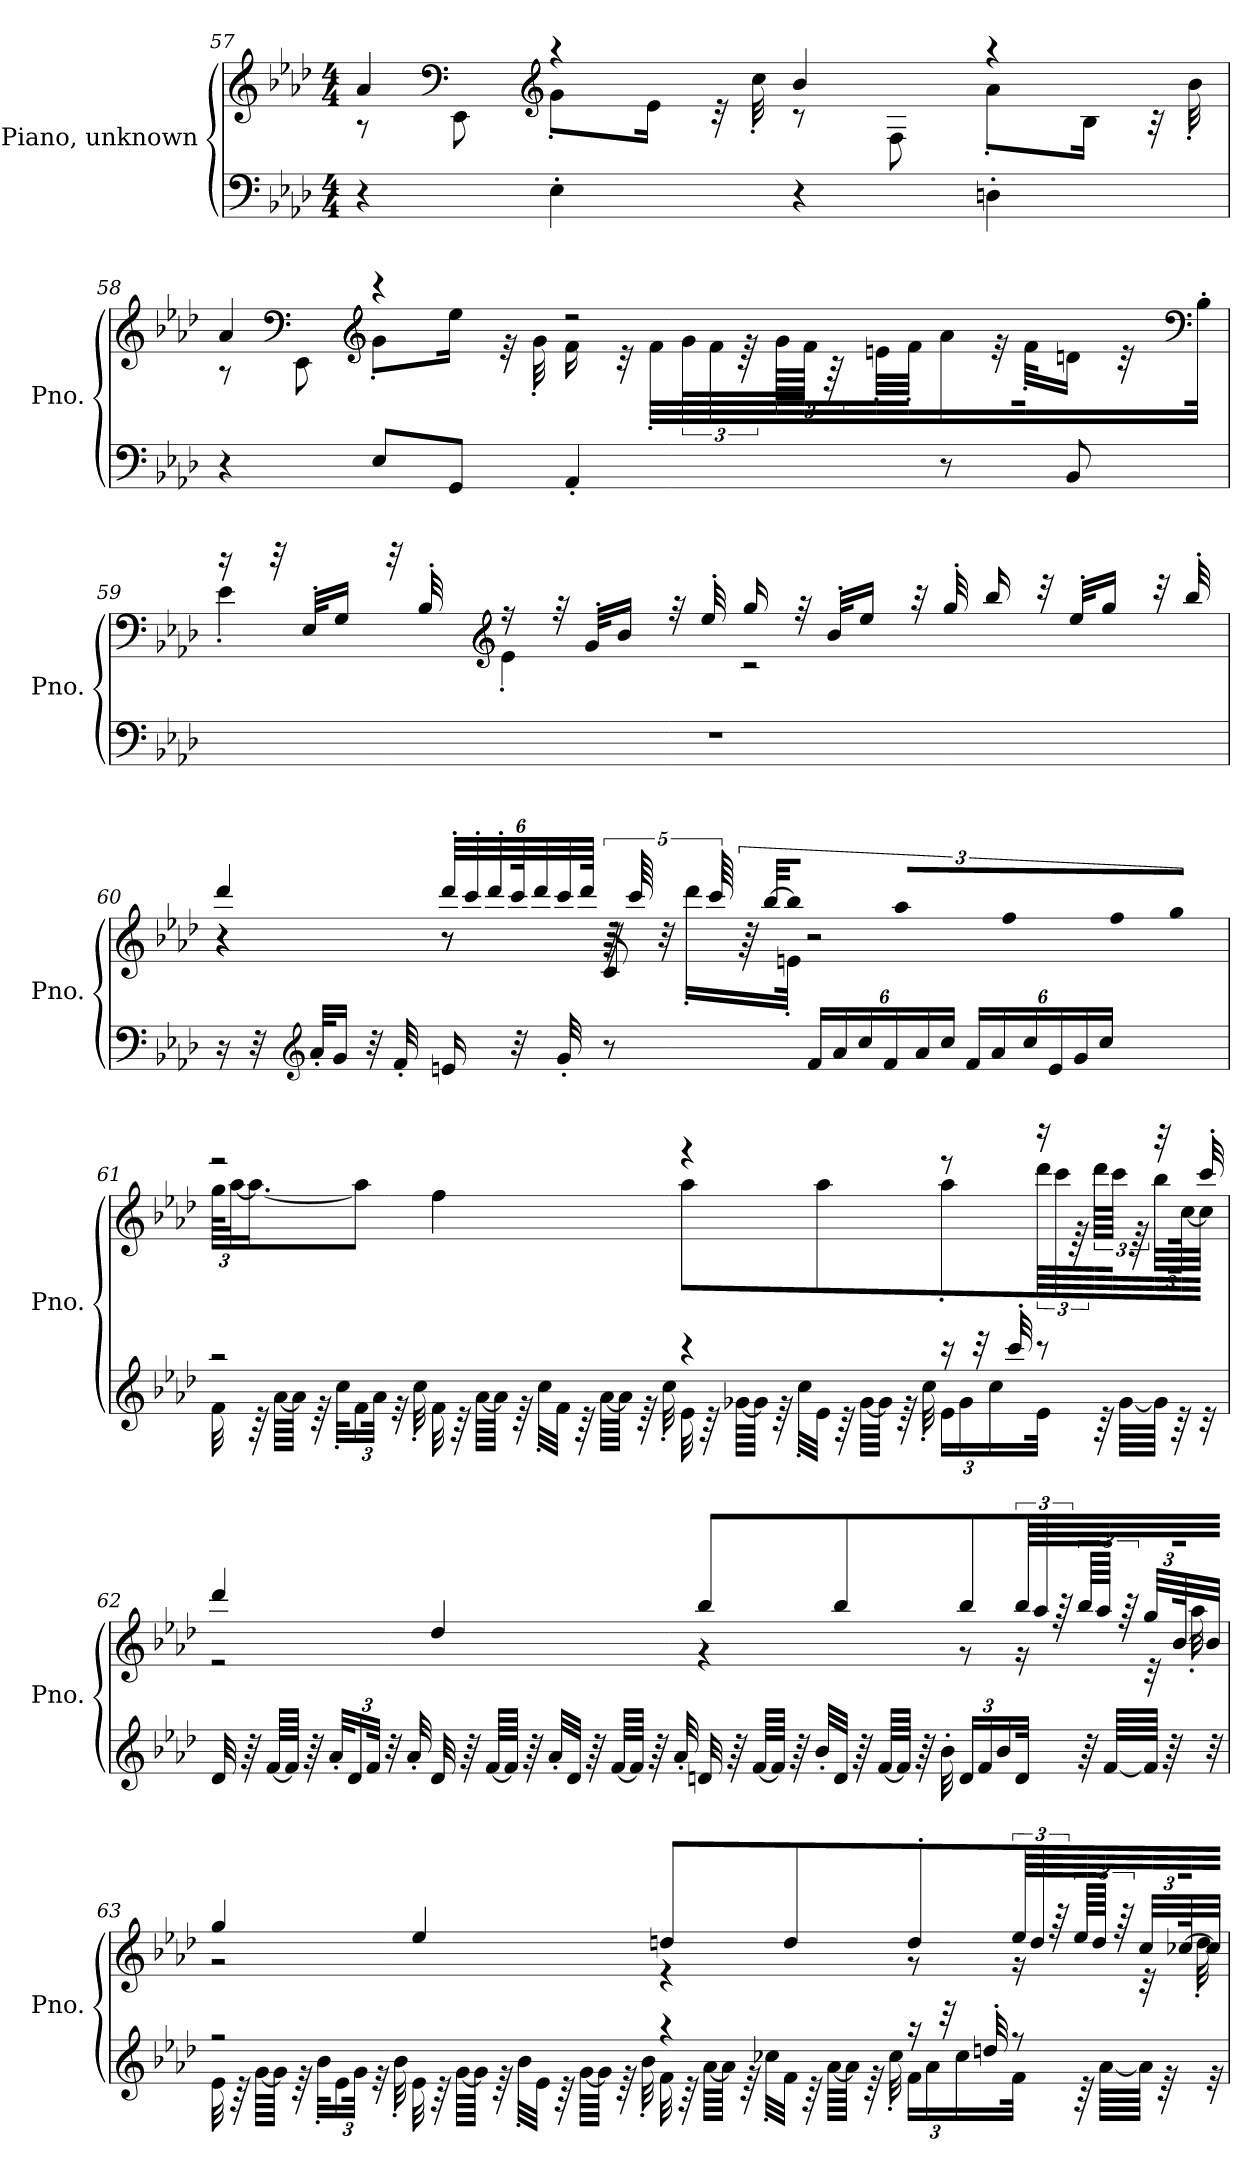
**kern	**kern
*part1	*part1
*staff2	*staff1
*I"Piano, unknown	*
*I'Pno.	*
!!LO:LB:g=z
*clefF4	*clefG2
*k[b-e-a-d-]	*k[b-e-a-d-]
*M4/4	*M4/4
=57	=57
*	*^
4r	4a-/	8r
*	*clefF4	*
.	.	8EE-\
*	*clefG2	*
4E-'\	4r	8g'\L
.	.	16e-\Jk
.	.	32r
.	.	32cc'\
4r	4b-/	8r
.	.	8F\
4Dn'\	4r	8a-'\L
.	.	16B-\Jk
.	.	32r
.	.	32b-'\
!!LO:LB:g=z	!!
=58	=58	=58
4r	4a-/	8r
*	*clefF4	*
.	.	8EE-\
*	*clefG2	*
8E-/L	4r	8g'\L
8GG/J	.	16ee-\Jk
.	.	32r
.	.	32g'\
4AA-'/	2r	16f\
.	.	32r
.	.	32f'\LLL
.	.	96g\L
.	.	96f\JJJJ
.	.	96r
.	.	96g\LLLL
.	.	96f\JJJJ
.	.	96r
.	.	32en'\LLL
.	.	32f'\JJJ
8r	.	16a-\
.	.	32r
.	.	32f'\KLL
8BB-/	.	16dn\JJ
.	.	32r
*	*clefF4	*
.	.	32B-'\
!!LO:LB:g=z	!!
=59	=59	=59
1r	16r	4e-'\
.	32r	.
.	32E-'/KLL	.
.	16G/JJ	.
.	32r	.
.	32B-'/	.
*	*clefG2	*
.	16r	4e-'\
.	32r	.
.	32g'/KLL	.
.	16b-/JJ	.
.	32r	.
.	32ee-'/	.
.	16gg/	2r
.	32r	.
.	32b-'/KLL	.
.	16ee-/JJ	.
.	32r	.
.	32gg'/	.
.	16bb-/	.
.	32r	.
.	32ee-'/KLL	.
.	16gg/JJ	.
.	32r	.
.	32bb-'/	.
!!LO:LB:g=z
=60	=60	=60
*	*	*^
16r	4ddd-/	4r	4r
32r	.	.	.
*clefG2	*	*	*
32a-'/KLL	.	.	.
16g/JJ	.	.	.
32r	.	.	.
32f'/	.	.	.
*	*Xbrackettup	*	*
16en/	48ddd-'/LLL	8r	8r
.	48ccc'/	.	.
.	48ddd-'/	.	.
32r	96ccc/K	.	.
.	48ddd-/	.	.
32g'/	48ccc/	.	.
.	96ddd-/JJJk	.	.
*	*brackettup	*	*
8r	80r	32r	8c'/
.	80ccc/	.	.
.	40r	.	.
.	.	16ddd-'\LL	.
.	80ccc/	.	.
.	96r	.	.
.	[48bb-/LLL	.	.
.	32bb-/JJJ]	32en'\JJk	.
*Xbrackettup	*	*	*
24f/LL	8aa-/L	2r	2r
24a-/	.	.	.
24cc/	.	.	.
24f/	8ff/	.	.
24a-/	.	.	.
24cc/JJ	.	.	.
24f/LL	8ff/	.	.
24a-/	.	.	.
24cc/	.	.	.
24e/	8gg/J	.	.
24g/	.	.	.
24cc/JJ	.	.	.
*	*	*v	*v
!!LO:PB:g=z
=61	=61	=61
*^	*	*
*	*	*	*Xbrackettup
2r	32f\	2r	96gg\KLLL
.	.	.	[48aa-\J
.	64r	.	16.aa-\J_
.	[64a-\LLLL	.	.
.	64a-\JJJJ]	.	.
.	64r	.	.
.	32cc'\KLL	.	.
.	24f\	.	8aa-\J]
.	48a-\JJk	.	.
.	32r	.	.
.	32cc'\	.	.
.	32f\	.	4ff\
.	64r	.	.
.	[64a-\LLLL	.	.
.	64a-\JJJJ]	.	.
.	64r	.	.
.	32cc'\LLL	.	.
.	32f\JJJ	.	.
.	64r	.	.
.	[64a-\LLLL	.	.
.	64a-\JJJJ]	.	.
.	64r	.	.
.	32cc'\	.	.
4r	32e-\	4r	8aa-\L
.	64r	.	.
.	[64g-X\LLLL	.	.
.	64g-\JJJJ]	.	.
.	64r	.	.
.	32cc'\LLL	.	.
.	32e-\JJJ	.	8aa-\
.	64r	.	.
.	[64g-\LLLL	.	.
.	64g-\JJJJ]	.	.
.	64r	.	.
.	32cc'\	.	.
16r	24e-\LL	8r	8aa-'\
.	24g-\	.	.
32r	.	.	.
.	24cc\	.	.
32ccc'/	.	.	.
*	*	*	*brackettup
8r	32e-\JJk	16r	96ddd-\LLL
.	.	.	96ccc\JJJJ
.	.	.	96r
.	64r	.	96ddd-\LLLL
.	.	.	96ccc\JJJJ
.	[64g-\LLLL	.	.
.	.	.	96r
*	*	*	*Xbrackettup
.	64g-\JJJJ]	32r	48bb-\LLL
.	64r	.	.
.	.	.	[96cc\K
.	32r	32ccc'/	32cc\JJJ]
*v	*v	*	*
!!LO:LB:g=z	!!
=62	=62	=62
32d-/	4ddd-/	2r
64r	.	.
[64f/LLLL	.	.
64f/JJJJ]	.	.
64r	.	.
32a-'/KLL	.	.
24d-/	.	.
48f/JJk	.	.
32r	.	.
32a-'/	.	.
32d-/	4dd-/	.
64r	.	.
[64f/LLLL	.	.
64f/JJJJ]	.	.
64r	.	.
32a-'/LLL	.	.
32d-/JJJ	.	.
64r	.	.
[64f/LLLL	.	.
64f/JJJJ]	.	.
64r	.	.
32a-'/	.	.
32dn/	8bb-/L	4r
64r	.	.
[64f/LLLL	.	.
64f/JJJJ]	.	.
64r	.	.
32b-'/LLL	.	.
32d/JJJ	8bb-/	.
64r	.	.
[64f/LLLL	.	.
64f/JJJJ]	.	.
64r	.	.
32b-'\	.	.
24d/LL	8bb-/	8r
24f/	.	.
24b-/	.	.
*	*brackettup	*
32d/JJk	96bb-/LLL	16r
.	96aa-/JJJJ	.
.	96r	.
64r	96bb-/LLLL	.
.	96aa-/JJJJ	.
[64f/LLLL	.	.
.	96r	.
*	*Xbrackettup	*
64f/JJJJ]	48gg/LLL	32r
64r	.	.
.	[96b-/K	.
32r	32b-/JJJ]	32aa-'\
!!LO:LB:g=z	!!
=63	=63	=63
*^	*	*
2r	32e-\	4gg/	2r
.	64r	.	.
.	[64g\LLLL	.	.
.	64g\JJJJ]	.	.
.	64r	.	.
.	32b-'\KLL	.	.
.	24e-\	.	.
.	48g\JJk	.	.
.	32r	.	.
.	32b-'\	.	.
.	32e-\	4ee-/	.
.	64r	.	.
.	[64g\LLLL	.	.
.	64g\JJJJ]	.	.
.	64r	.	.
.	32b-'\LLL	.	.
.	32e-\JJJ	.	.
.	64r	.	.
.	[64g\LLLL	.	.
.	64g\JJJJ]	.	.
.	64r	.	.
.	32b-'\	.	.
4r	32f\	8ddn/L	4r
.	64r	.	.
.	[64a-\LLLL	.	.
.	64a-\JJJJ]	.	.
.	64r	.	.
.	32cc-X'\LLL	.	.
.	32f\JJJ	8dd/	.
.	64r	.	.
.	[64a-\LLLL	.	.
.	64a-\JJJJ]	.	.
.	64r	.	.
.	32cc-'\	.	.
16r	24f\LL	8dd'/	8r
.	24a-\	.	.
32r	.	.	.
.	24cc-\	.	.
32ddn'/	.	.	.
*	*	*brackettup	*
8r	32f\JJk	96ee-/LLL	16r
.	.	96dd/JJJJ	.
.	.	96r	.
.	64r	96ee-/LLLL	.
.	.	96dd/JJJJ	.
.	[64a-\LLLL	.	.
.	.	96r	.
*	*	*Xbrackettup	*
.	64a-\JJJJ]	48cc/LLL	32r
.	64r	.	.
.	.	[96cc-X/K	.
.	32r	32cc-/JJJ]	32dd'\
*v	*v	*	*
*	*v	*v
=	=
*-	*-
